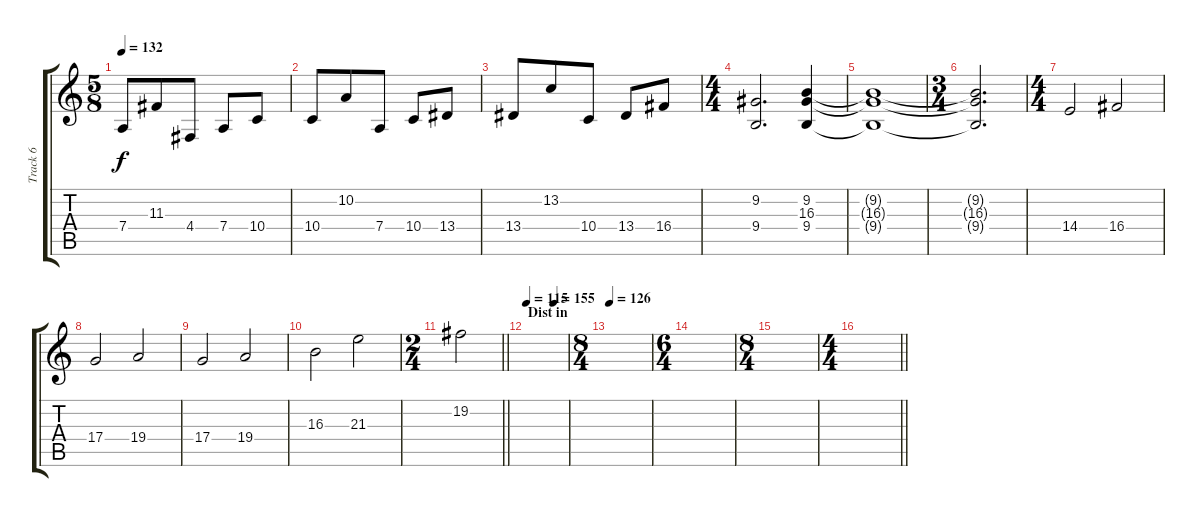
\track ("Track 6" "Track 6") {instrument rockorgan}
\staff {score tabs}
\tuning (E4 B3 G3 D3 A2 E2) {hide}
\ts (5 8)
\tempo 132
\clef g2
\ks c
7.4.8{dy f volume 11} 11.3.8 4.4.8 7.4.8 10.4.8 |
10.4.8 10.2.8 7.4.8 10.4.8 13.4.8 |
13.4.8 13.2.8 10.4.8 13.4.8 16.4.8 |
\ts (4 4)
(9.2 9.4).2{d volume 8} (9.2 16.3 9.4).4 |
(9.2{t} 16.3{t} 9.4{t}).1 |
\ts (3 4)
(9.2{t} 16.3{t} 9.4{t}).2{d} |
\ts (4 4)
14.4.2 16.4.2 |
17.4.2 19.4.2 |
17.4.2 19.4.2 |
16.3.2 21.3.2 |
\ts (2 4)
\barLineRight lightlight
19.2.2 |
\section ("" "Dist in")
\tempo 115
\tempo (155 0.6666666666666666)
|
\ts (8 4)
\tempo 126
|
\ts (6 4)
|
\ts (8 4)
|
\ts (4 4)
\barLineRight lightlight
